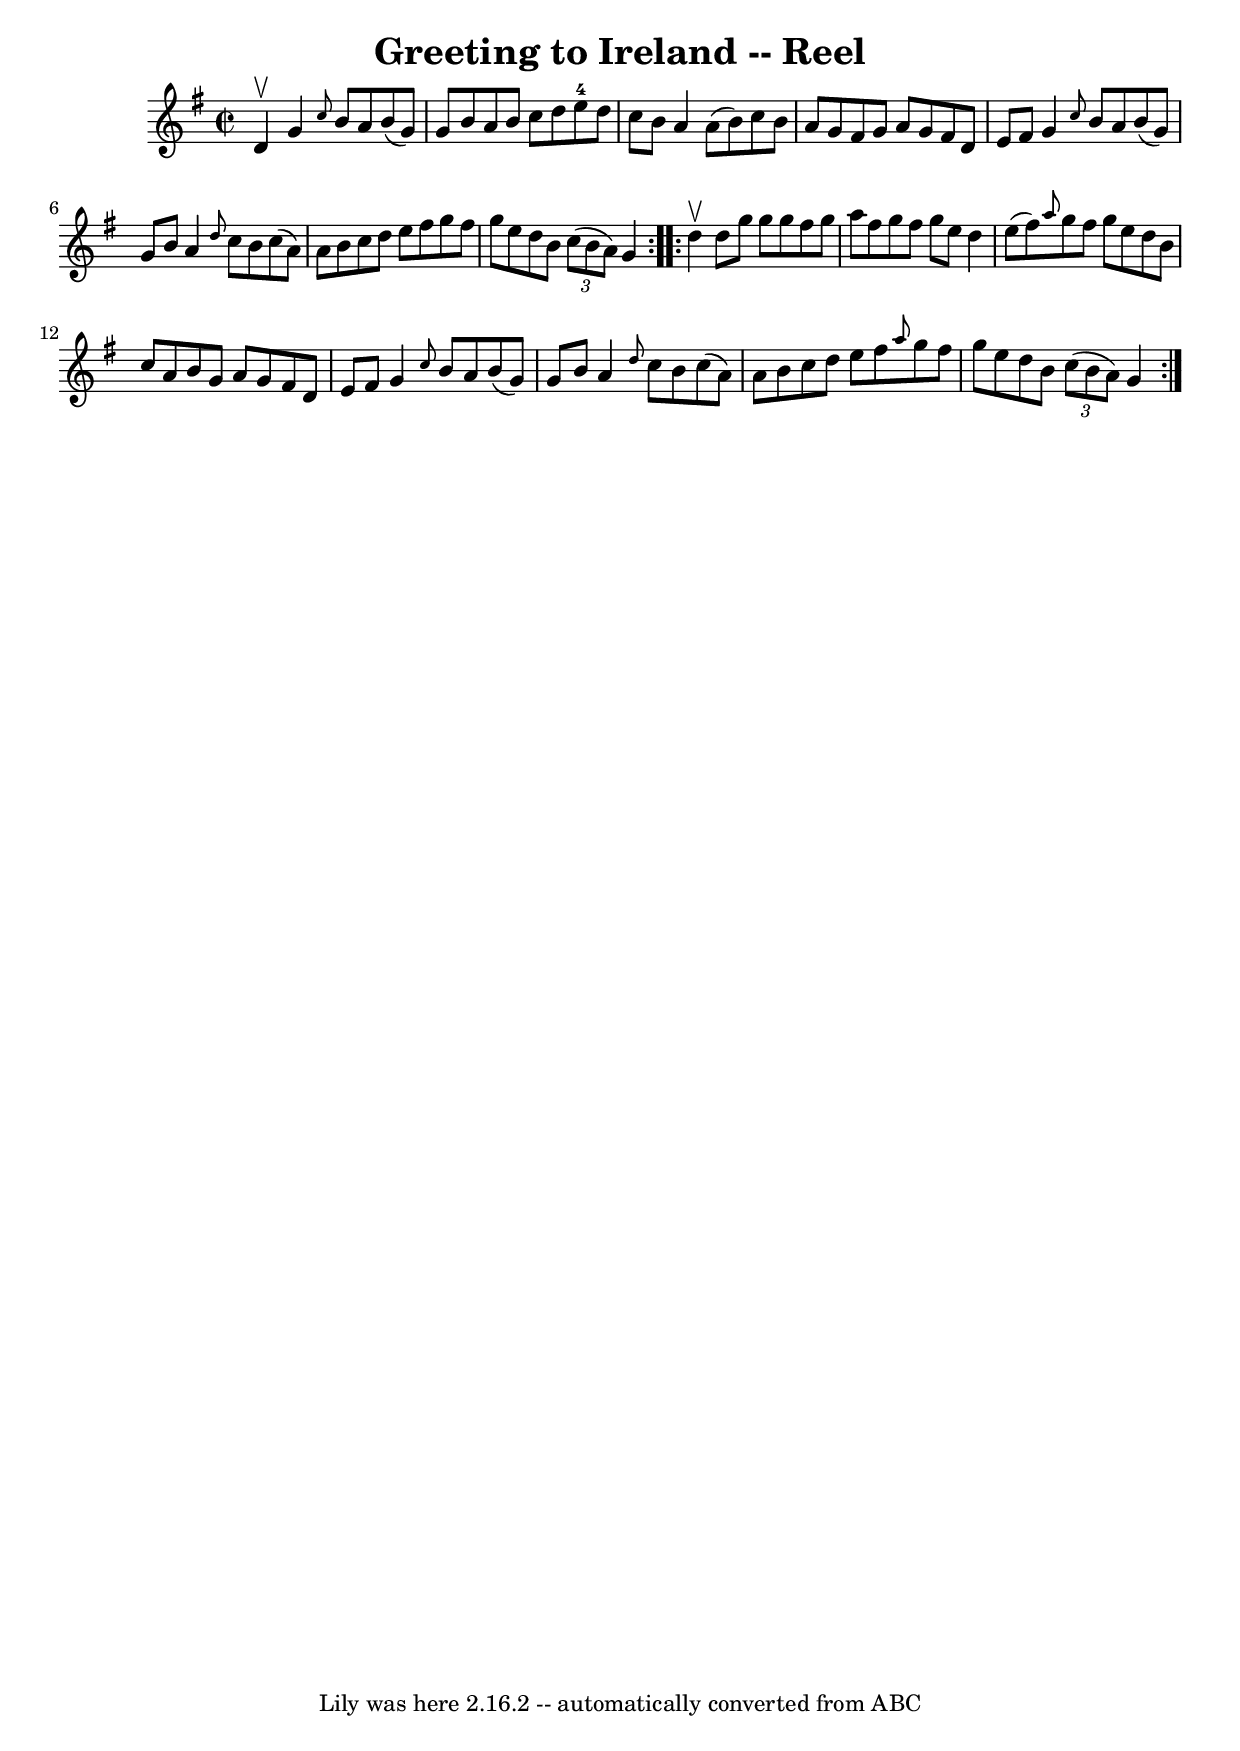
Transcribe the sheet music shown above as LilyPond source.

\version "2.7.40"
\include "Mammoth.ily"
\header {
	book = "Ryan's Mammoth Collection"
	crossRefNumber = "1"
	footnotes = "\\\\322"
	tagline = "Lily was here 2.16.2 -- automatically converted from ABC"
	title = "Greeting to Ireland -- Reel"
}
voicedefault =  {
\set Score.defaultBarType = "empty"

\repeat volta 2 {
\override Staff.TimeSignature #'style = #'C
 \time 2/2 \key g \major d'4^\upbow |
 g'4  \grace { c''8  }   
b'8 a'8 b'8 (g'8) g'8 b'8    |
 a'8 b'8 c''8    
d''8 e''8-4 d''8 c''8 b'8    |
 a'4 a'8 (b'8)  
 c''8 b'8 a'8 g'8    |
 fis'8 g'8 a'8 g'8 fis'8    
d'8 e'8 fis'8    |
 g'4  \grace { c''8  } b'8 a'8    
b'8 (g'8) g'8 b'8    |
 a'4  \grace { d''8  } c''8    
b'8 c''8 (a'8) a'8 b'8    |
 c''8 d''8 e''8    
fis''8 g''8 fis''8 g''8 e''8    |
 d''8 b'8    
\times 2/3 { c''8 (b'8 a'8) } g'4  }     \repeat volta 2 { d''4 
^\upbow |
 d''8 g''8 g''8 g''8 fis''8 g''8 a''8    
fis''8    |
 g''8 fis''8 g''8 e''8 d''4 e''8 (fis''8  
-)   |
 \grace { a''8  } g''8 fis''8 g''8 e''8 d''8    
b'8 c''8 a'8    |
 b'8 g'8 a'8 g'8 fis'8 d'8    
e'8 fis'8    |
 g'4  \grace { c''8  } b'8 a'8 b'8 (
g'8) g'8 b'8    |
 a'4  \grace { d''8  } c''8 b'8    
c''8 (a'8) a'8 b'8    |
 c''8 d''8 e''8 fis''8  
\grace { a''8  } g''8 fis''8 g''8 e''8    |
 d''8 b'8  
  \times 2/3 { c''8 (b'8 a'8) } g'4  }   
}

\score{
    <<

	\context Staff="default"
	{
	    \voicedefault 
	}

    >>
	\layout {
	}
	\midi {}
}
